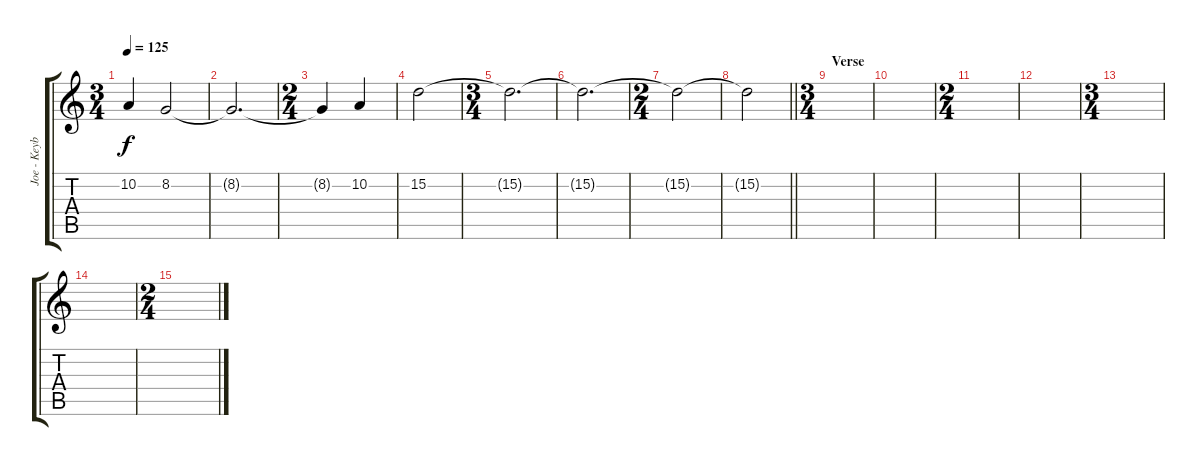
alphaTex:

\track ("Joe - Keyboards" "Joe - Keyb") {instrument lead3calliope}
\staff {score tabs}
\tuning (E4 B3 G3 D3 A2 E2) {hide}
\ts (3 4)
\tempo 125
\clef g2
\ks c
10.2.4{dy f instrument pad5bowed} 8.2.2 |
8.2{t}.2{d} |
\ts (2 4)
8.2{t}.4 10.2.4 |
15.2.2 |
\ts (3 4)
15.2{t}.2{d} |
15.2{t}.2{d} |
\ts (2 4)
15.2{t}.2 |
\barLineRight lightlight
15.2{t}.2 |
\ts (3 4)
\section ("" "Verse")
|
|
\ts (2 4)
|
|
\ts (3 4)
|
|
\ts (2 4)
